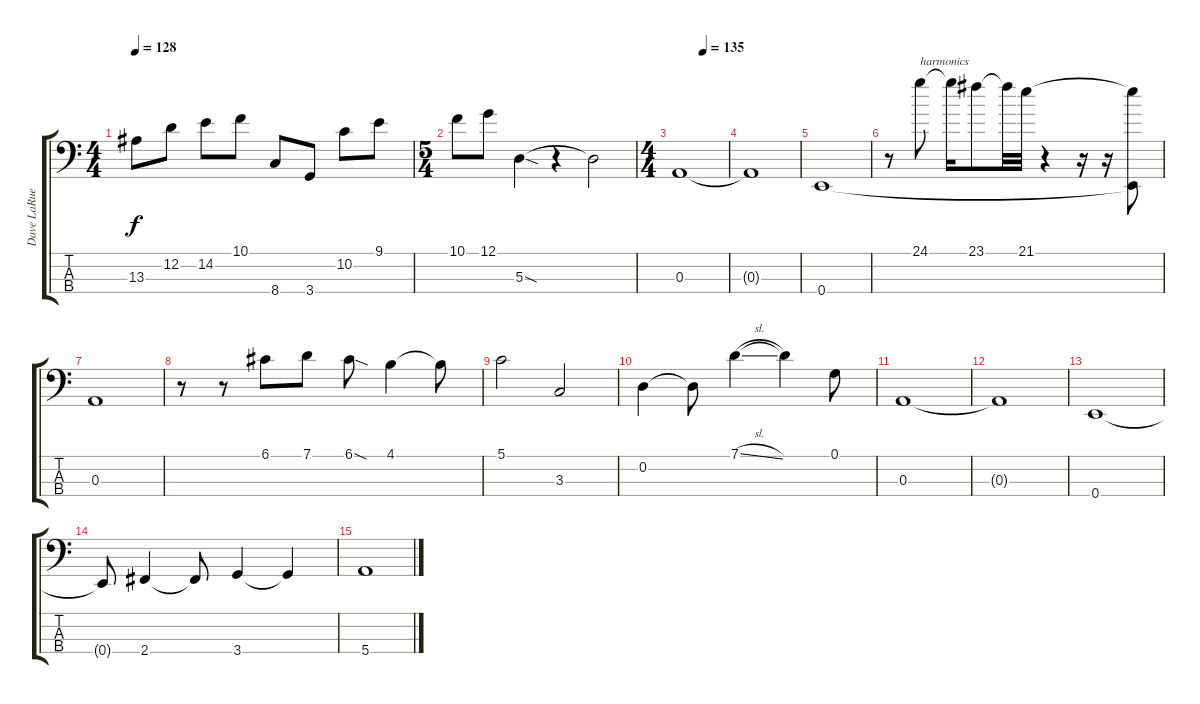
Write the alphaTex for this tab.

\track ("Dave LaRue" "Dave LaRue") {instrument electricbassfinger}
\staff {score tabs}
\tuning (G2 D2 A1 E1) {hide}
\ts (4 4)
\tempo 128
\clef f4
\ks c
13.3.8{dy f} 12.2.8 14.2.8 10.1.8 8.4.8 3.4.8 10.2.8 9.1.8 |
\ts (5 4)
10.1.8 12.1.8 5.3{sod}.4 r.4 5.3{t}.2 |
\ts (4 4)
\tempo (135 0.5)
0.3.1{volume 14 balance 4} |
0.3{t}.1 |
0.4.1 |
r.8{volume 10} 24.1.8{txt "harmonics"} 24.1{t}.16 23.1.8 23.1{t}.32 21.1.32 r.4 r.16 r.16 (21.1{t} 0.4{t}).8 |
0.3.1 |
r.8 r.8 6.1.8 7.1.8 6.1{sod}.8 4.1.4 4.1{t}.8 |
5.1.2 3.3.2 |
0.2.4 0.2{t}.8 7.1{sl}.4 7.1{t}.4 0.1.8 |
0.3.1 |
0.3{t}.1 |
0.4.1 |
0.4{t}.8 2.4.4 2.4{t}.8 3.4.4 3.4{t}.4 |
5.4.1
